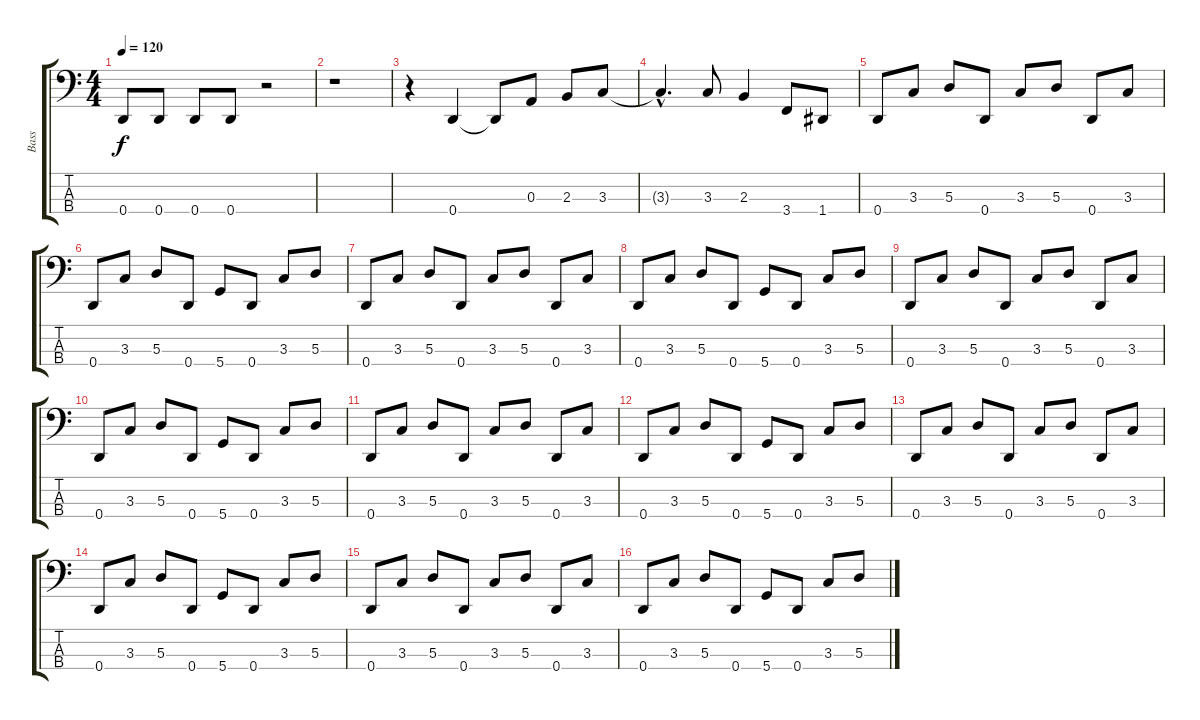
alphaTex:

\track ("Bass" "Bass") {instrument electricbassfinger}
\staff {score tabs}
\tuning (G2 D2 A1 D1) {hide}
\ts (4 4)
\tempo 120
\clef f4
\ks c
0.4.8{dy f instrument electricbassfinger} 0.4.8 0.4.8 0.4.8 r.2 |
r.1 |
r.4 0.4.4 0.4{t}.8 0.3.8 2.3.8 3.3.8 |
3.3{hac t}.4{d} 3.3.8 2.3.4 3.4.8 1.4.8 |
0.4.8 3.3.8 5.3.8 0.4.8 3.3.8 5.3.8 0.4.8 3.3.8 |
0.4.8 3.3.8 5.3.8 0.4.8 5.4.8 0.4.8 3.3.8 5.3.8 |
0.4.8 3.3.8 5.3.8 0.4.8 3.3.8 5.3.8 0.4.8 3.3.8 |
0.4.8 3.3.8 5.3.8 0.4.8 5.4.8 0.4.8 3.3.8 5.3.8 |
0.4.8 3.3.8 5.3.8 0.4.8 3.3.8 5.3.8 0.4.8 3.3.8 |
0.4.8 3.3.8 5.3.8 0.4.8 5.4.8 0.4.8 3.3.8 5.3.8 |
0.4.8 3.3.8 5.3.8 0.4.8 3.3.8 5.3.8 0.4.8 3.3.8 |
0.4.8 3.3.8 5.3.8 0.4.8 5.4.8 0.4.8 3.3.8 5.3.8 |
0.4.8 3.3.8 5.3.8 0.4.8 3.3.8 5.3.8 0.4.8 3.3.8 |
0.4.8 3.3.8 5.3.8 0.4.8 5.4.8 0.4.8 3.3.8 5.3.8 |
0.4.8 3.3.8 5.3.8 0.4.8 3.3.8 5.3.8 0.4.8 3.3.8 |
0.4.8 3.3.8 5.3.8 0.4.8 5.4.8 0.4.8 3.3.8 5.3.8
